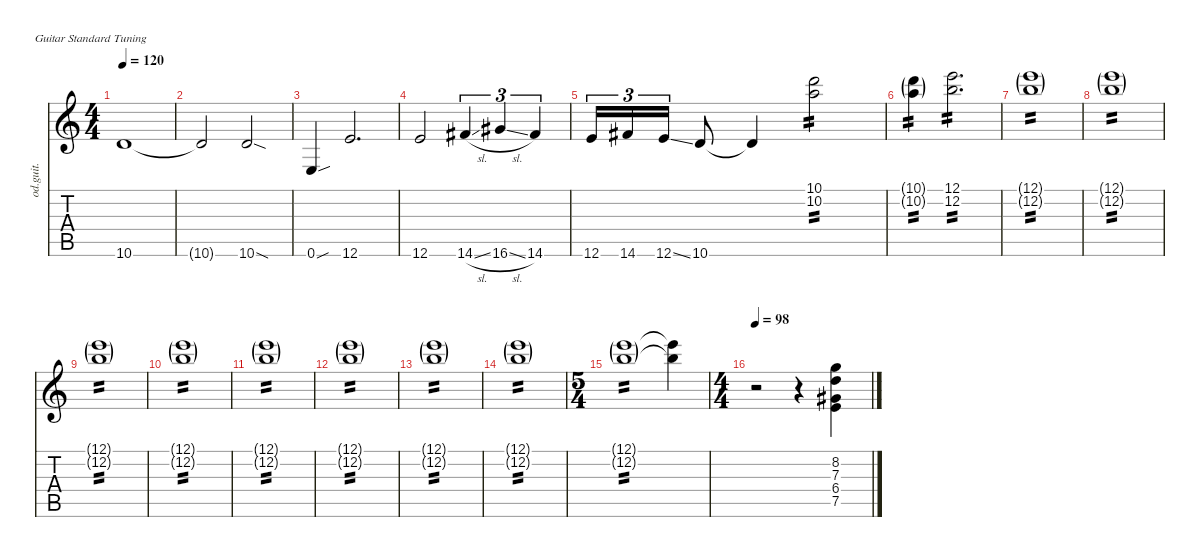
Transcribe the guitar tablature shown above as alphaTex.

\defaultSystemsLayout 4
\hideDynamics
\bracketExtendMode nobrackets
\otherSystemsTrackNameOrientation horizontal
\track ("Guitar (Page)" "od.guit.") {instrument overdrivenguitar}
\staff {score tabs}
\tuning (E4 B3 G3 D3 A2 E2)
\ts (4 4)
\tempo 120
\clef g2
\ks c
10.6.1{dy f beam Up} |
10.6{t}.2{beam Up} 10.6{sod}.2{beam Up} |
0.6{sou}.4{beam Up} 12.6.2{d beam Up} |
12.6.2{beam Up} 14.6{sl acc #}.4{tu (3 2) beam Up} 16.6{sl acc #}.4{tu (3 2) beam Up} 14.6{acc #}.4{tu (3 2) beam Up} |
12.6.16{tu (3 2) beam Up} 14.6{acc #}.16{tu (3 2) beam Up} 12.6{ss}.16{tu (3 2) beam Up} 10.6.8{beam Up} 10.6{t}.4{beam Up} (10.1 10.2).2{tp 2 dy mf beam Down} |
(10.1{g} 10.2{g}).4{tp 2 dy ff beam Down} (12.1 12.2).2{d tp 2 dy mf beam Down} |
(12.1{g} 12.2{g}).1{tp 2 dy ff beam Down} |
(12.1{g} 12.2{g}).1{tp 2 beam Down} |
(12.1{g} 12.2{g}).1{tp 2 beam Down} |
(12.1{g} 12.2{g}).1{tp 2 beam Down} |
(12.1{g} 12.2{g}).1{tp 2 beam Down} |
(12.1{g} 12.2{g}).1{tp 2 beam Down} |
(12.1{g} 12.2{g}).1{tp 2 beam Down} |
(12.1{g} 12.2{g}).1{tp 2 beam Down} |
\ts (5 4)
(12.1{g} 12.2{g}).1{tp 2 beam Down} (12.1{t} 12.2{t}).4{dy mf beam Down} |
\ts (4 4)
\tempo 98
r.2{beam Down} r.4{beam Down} (8.2 7.3 6.4{acc #} 7.5).4{dy f beam Down}
